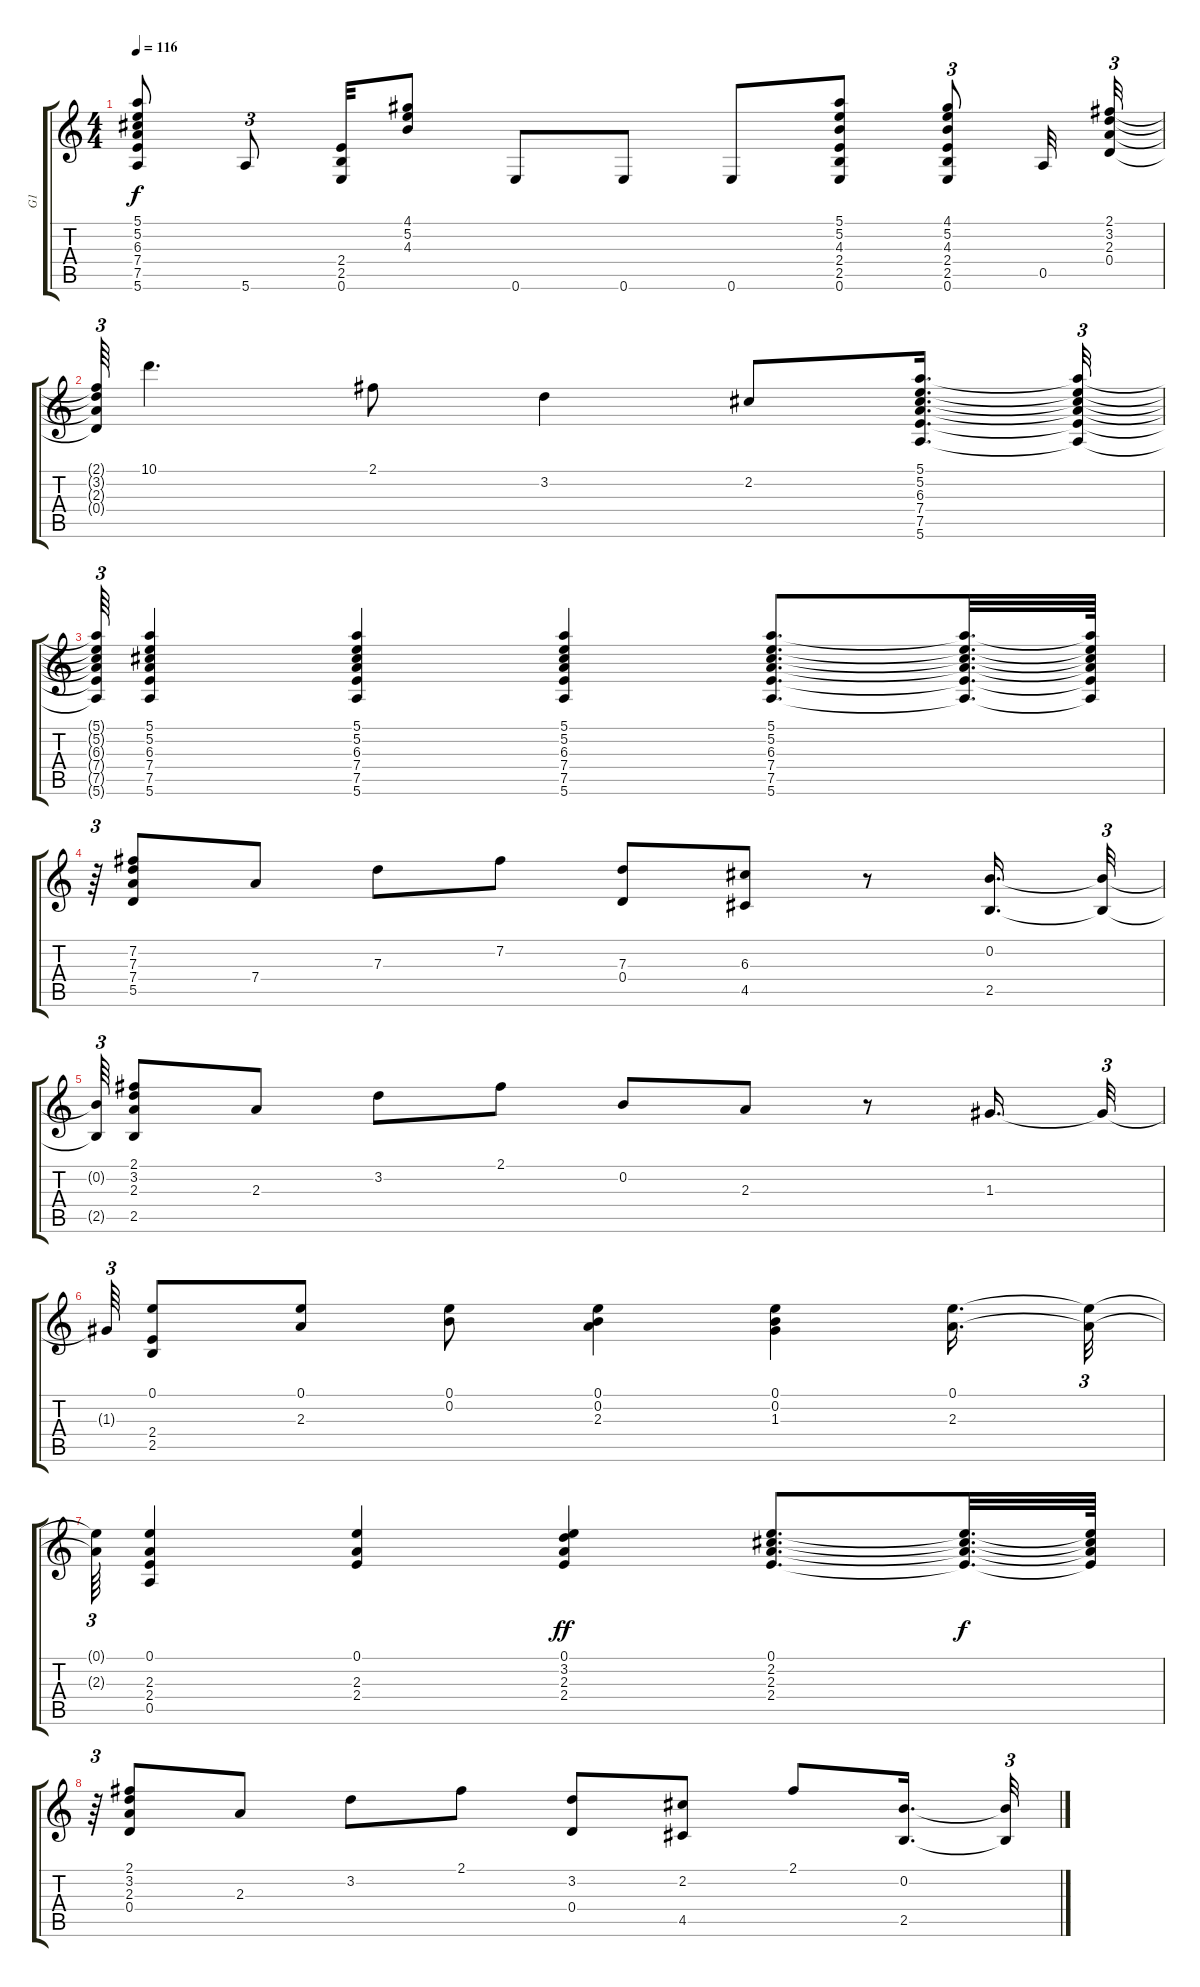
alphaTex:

\track ("G1" "G1") {instrument acousticguitarsteel}
\staff {score tabs}
\tuning (E4 B3 G3 D3 A2 E2) {hide}
\ts (4 4)
\tempo 116
\clef g2
\ks c
(5.1 5.2 6.3 7.4 7.5 5.6).8{dy f} 5.6.8{tu (3 2)} (2.4 2.5 0.6).32 (4.1 5.2 4.3).8 0.6.8 0.6.8 0.6.8 (5.1 5.2 4.3 2.4 2.5 0.6).8 (4.1 5.2 4.3 2.4 2.5 0.6).8{tu (3 2)} 0.5.32 (2.1 3.2 2.3 0.4).32{tu (3 2)} |
(2.1{t} 3.2{t} 2.3{t} 0.4{t}).64{tu (3 2)} 10.1.4{d} 2.1.8 3.2.4 2.2.8 (5.1 5.2 6.3 7.4 7.5 5.6).16{d} (5.1{t} 5.2{t} 6.3{t} 7.4{t} 7.5{t} 5.6{t}).32{tu (3 2)} |
(5.1{t} 5.2{t} 6.3{t} 7.4{t} 7.5{t} 5.6{t}).64{tu (3 2)} (5.1 5.2 6.3 7.4 7.5 5.6).4 (5.1 5.2 6.3 7.4 7.5 5.6).4 (5.1 5.2 6.3 7.4 7.5 5.6).4 (5.1 5.2 6.3 7.4 7.5 5.6).8{d} (5.1{t} 5.2{t} 6.3{t} 7.4{t} 7.5{t} 5.6{t}).32{d} (5.1{t} 5.2{t} 6.3{t} 7.4{t} 7.5{t} 5.6{t}).64 |
r.64{tu (3 2)} (7.2 7.3 7.4 5.5).8 7.4.8 7.3.8 7.2.8 (7.3 0.4).8 (6.3 4.5).8 r.8 (0.2 2.5).16{d} (0.2{t} 2.5{t}).32{tu (3 2)} |
(0.2{t} 2.5{t}).64{tu (3 2)} (2.1 3.2 2.3 2.5).8 2.3.8 3.2.8 2.1.8 0.2.8 2.3.8 r.8 1.3.16{d} 1.3{t}.32{tu (3 2)} |
1.3{t}.64{tu (3 2)} (0.1 2.4 2.5).8 (0.1 2.3).8 (0.1 0.2).8 (0.1 0.2 2.3).4 (0.1 0.2 1.3).4 (0.1 2.3).16{d} (0.1{t} 2.3{t}).32{tu (3 2)} |
(0.1{t} 2.3{t}).64{tu (3 2)} (0.1 2.3 2.4 0.5).4 (0.1 2.3 2.4).4 (0.1 3.2 2.3 2.4).4{dy ff} (0.1 2.2 2.3 2.4).8{d} (0.1{t} 2.2{t} 2.3{t} 2.4{t}).32{d dy f} (0.1{t} 2.2{t} 2.3{t} 2.4{t}).64 |
r.64{tu (3 2)} (2.1 3.2 2.3 0.4).8 2.3.8 3.2.8 2.1.8 (3.2 0.4).8 (2.2 4.5).8 2.1.8 (0.2 2.5).16{d} (0.2{t} 2.5{t}).32{tu (3 2)}
